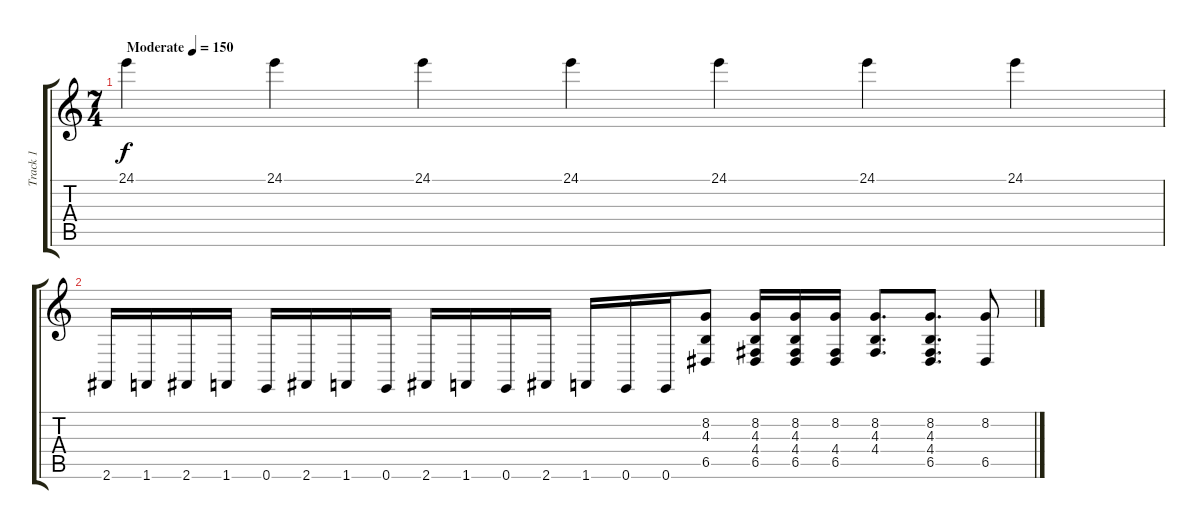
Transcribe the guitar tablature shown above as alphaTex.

\track ("Track 1" "Track 1") {instrument acousticgrandpiano}
\staff {score tabs}
\tuning (E4 B3 G3 D3 A2 E2) {hide}
\ts (7 4)
\tempo (150 "Moderate")
\clef g2
\ks c
24.1.4{dy f instrument acousticgrandpiano} 24.1.4 24.1.4 24.1.4 24.1.4 24.1.4 24.1.4 |
2.6.16 1.6.16 2.6.16 1.6.16 0.6.16 2.6.16 1.6.16 0.6.16 2.6.16 1.6.16 0.6.16 2.6.16 1.6.16 0.6.16 0.6.16 (8.2 4.3 6.5).8 (8.2 4.3 4.4 6.5).16 (8.2 4.3 4.4 6.5).16 (8.2 4.4 6.5).16 (8.2 4.3 4.4).8{d} (8.2 4.3 4.4 6.5).8{d} (8.2 6.5).8
